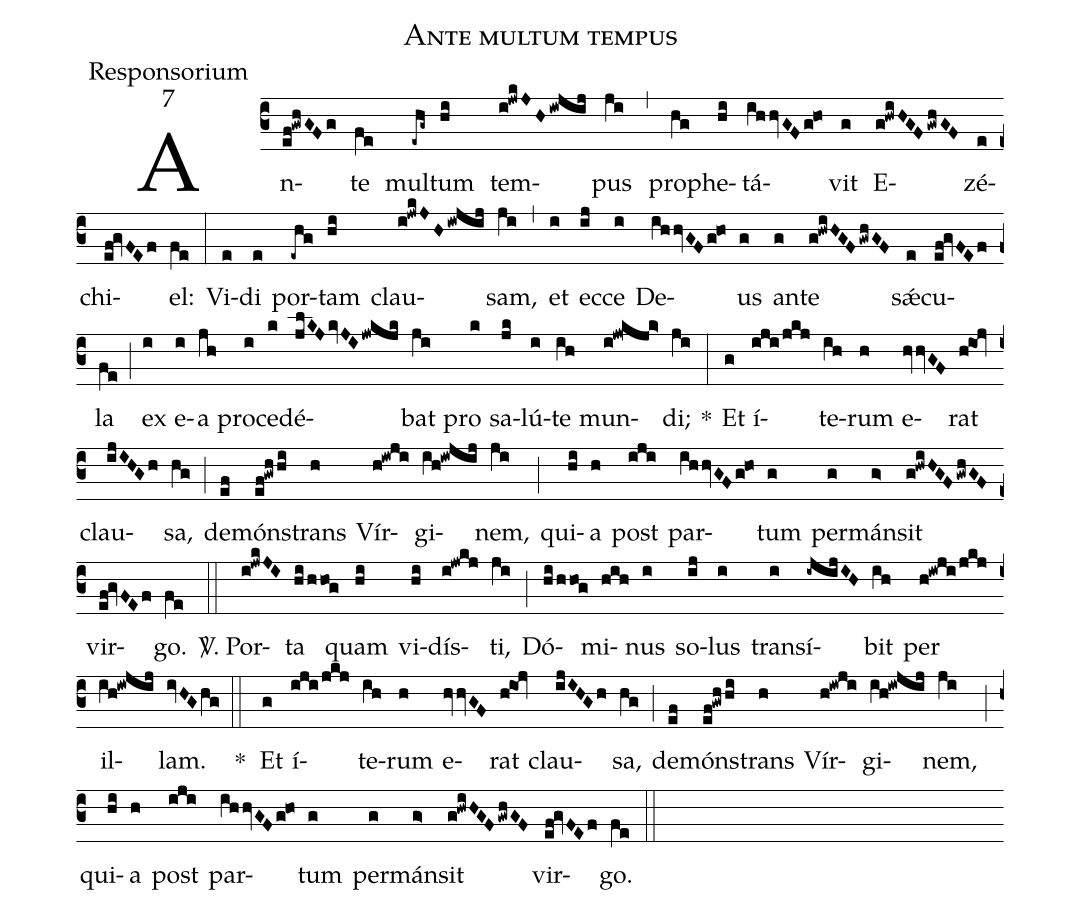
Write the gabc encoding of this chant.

name:Ante multum tempus;
office-part:Responsorium;
mode:7;
%%
(c3)An(ef!gwhGFg)te(fe) mul(-ehg~)tum(hi) tem(i!jwkJH/iwjij)pus(ji) (,) pro(hg)phe(hi)tá(ihhvGFg!ho)vit(g) E(g!hwiHGF/gwhGF)zé(e)chi(ef!gvFEf)el:(fe) (:) Vi(e)di(e) por(-ehg)tam(hi) clau(i!jwkJH/iwjij)sam,(ji) (,) et(i) ec(ij)ce(i) De(ihhvGFg!ho)us(g) an(g)te(g!hwiHGF/gwhGF) sǽ(e)cu(ef!gvFEf)la(fe) (;) ex(i) e(i)a(jh) pro(i)ce(k)dé(jlKJkvJI/jwkjk)bat(ji) pro(k) sa(jk)lú(i)te(ih) mun(i!jw!kjk>)di;(ji) *(:) Et(g) í(iji/jkj)te(ih)rum(h) e(hvhvGF)rat(h!ioj) clau(ijIHGh)sa,(hg) (;) de(ef)móns(ef!gwhhi)trans(h) Vír(h!iwji)gi(ih!iwjij)nem,(ji) (;) qui(hi)a(h) post(iji) par(ihhvGFg!ho)tum(g) per(g)mán(g>)sit(g!hwiHGF/gwhGF) vir(ef!gvFEf)go.(fe) (::)

<sp>V/</sp>. Por(i!jwkJI)ta(hi/hhog) quam(hi) vi(hi)dís(i!jwkj)ti,(ji) (;) Dó(hi/hhog)mi(hih)nus(i) so(ij)lus(i) trans(i)í(-ijijIH)bit(ih) per(h!iwji/jkj) il(ih!iwjij)lam.(ivHGhg) (::)

*() Et(g) í(iji/jkj)te(ih)rum(h) e(hvhvGF)rat(h!ioj) clau(ijIHGh)sa,(hg) (;) de(ef)móns(ef!gwhhi)trans(h) Vír(h!iwji)gi(ih!iwjij)nem,(ji) (;) qui(hi)a(h) post(iji) par(ihhvGFg!ho)tum(g) per(g)mán(g>)sit(g!hwiHGF/gwhGF) vir(ef!gvFEf)go.(fe) (::)
